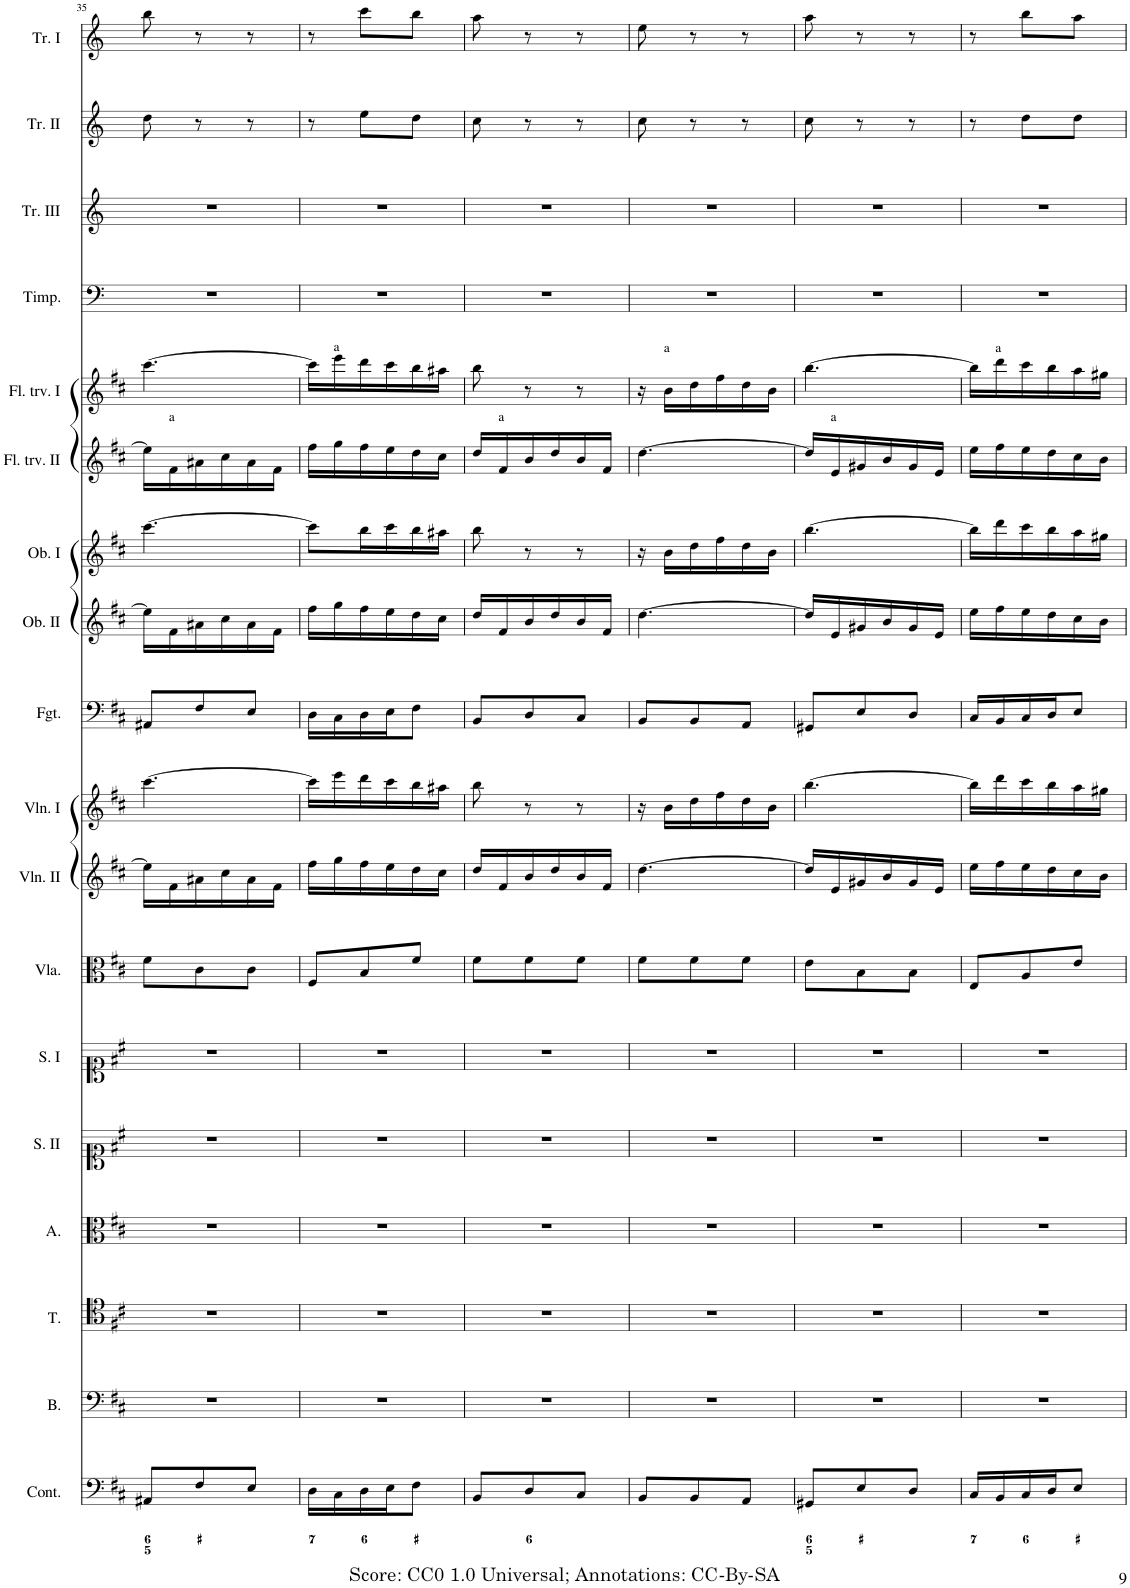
**kern	**kern	**kern	**kern	**kern	**kern	**kern	**kern	**kern	**kern	**kern	**kern	**kern	**kern	**kern	**kern	**kern	**kern	**kern
*part19	*part18	*part17	*part16	*part15	*part14	*part13	*part12	*part11	*part10	*part9	*part8	*part7	*part6	*part5	*part4	*part3	*part2	*part1
*staff19	*staff18	*staff17	*staff16	*staff15	*staff14	*staff13	*staff12	*staff11	*staff10	*staff9	*staff8	*staff7	*staff6	*staff5	*staff4	*staff3	*staff2	*staff1
*I"Continuo	*I"Continuo	*I"Basso	*I"Tenore	*I"Alto	*I"Soprano II	*I"Soprano I	*I"Viola	*I"Violino II	*I"Violino I	*I"Fagotti	*I"Oboe II	*I"Oboe I	*I"Flauto traverso II	*I"Flauto traverso I	*I"Timpani	*I"Tromba III	*I"Tromba II	*I"Tromba I
*I'Cont.	*I'Cont.	*I'B.	*I'T.	*I'A.	*I'S. II	*I'S. I	*I'Vla.	*I'Vln. II	*I'Vln. I	*I'Fgt.	*I'Ob. II	*I'Ob. I	*I'Fl. trv. II	*I'Fl. trv. I	*I'Timp.	*I'Tr. III	*I'Tr. II	*I'Tr. I
!!LO:PB:g=z
*clefF4	*clefF4	*clefF4	*clefC4	*clefC3	*clefC1	*clefC1	*clefC3	*clefG2	*clefG2	*clefF4	*clefG2	*clefG2	*clefG2	*clefG2	*clefF4	*clefG2	*clefG2	*clefG2
*	*	*	*	*	*	*	*	*	*	*	*	*	*	*	*Trd-1c-2	*Trd-1c-2	*Trd-1c-2	*Trd-1c-2
*k[f#c#]	*k[f#c#]	*k[f#c#]	*k[f#c#]	*k[f#c#]	*k[f#c#]	*k[f#c#]	*k[f#c#]	*k[f#c#]	*k[f#c#]	*k[f#c#]	*k[f#c#]	*k[f#c#]	*k[f#c#]	*k[f#c#]	*k[]	*k[]	*k[]	*k[]
*M3/8	*M3/8	*M3/8	*M3/8	*M3/8	*M3/8	*M3/8	*M3/8	*M3/8	*M3/8	*M3/8	*M3/8	*M3/8	*M3/8	*M3/8	*M3/8	*M3/8	*M3/8	*M3/8
=35	=35	=35	=35	=35	=35	=35	=35	=35	=35	=35	=35	=35	=35	=35	=35	=35	=35	=35
*	*	*^	*^	*^	*	*	*	*	*	*	*	*	*	*	*	*	*	*
8AA#X/L	8AA#X/L	4.r	4c#	4.r	4c#	4.r	4c#	4.r	4.r	8f#\L	16ee\LL]	[4.ccc#\	8AA#X/L	16ee\LL]	[4.ccc#\	16ee\LL]	[4.ccc#\	4.r	4.r	8dd\	8bb\
!	!	!	!	!	!	!	!	!	!	!	!	!	!	!	!	!LO:TX:a:t=a	!	!	!	!	!
.	.	.	.	.	.	.	.	.	.	.	16f#\	.	.	16f#\	.	16f#\	.	.	.	.	.
8F#/	8F#/	.	.	.	.	.	.	.	.	8c#\	16a#X\	.	8F#/	16a#X\	.	16a#X\	.	.	.	8r	8r
.	.	.	.	.	.	.	.	.	.	.	16cc#\	.	.	16cc#\	.	16cc#\	.	.	.	.	.
8E/J	8E/J	.	8ryy	.	8ryy	.	8ryy	.	.	8c#\J	16a#\	.	8E/J	16a#\	.	16a#\	.	.	.	8r	8r
.	.	.	.	.	.	.	.	.	.	.	16f#\JJ	.	.	16f#\JJ	.	16f#\JJ	.	.	.	.	.
*	*	*v	*v	*	*	*v	*v	*	*	*	*	*	*	*	*	*	*	*	*	*	*
*	*	*	*v	*v	*	*	*	*	*	*	*	*	*	*	*	*	*	*	*
=36	=36	=36	=36	=36	=36	=36	=36	=36	=36	=36	=36	=36	=36	=36	=36	=36	=36	=36
16D\LL	16D\LL	4.r	4.r	4.r	4.r	4.r	8F#/L	16ff#\LL	16ccc#\LL]	16D\LL	16ff#\LL	8ccc#\L]	16ff#\LL	16ccc#\LL]	4.r	4.r	8r	8r
!	!	!	!	!	!	!	!	!	!	!	!	!	!	!LO:TX:a:t=a	!	!	!	!
16C#\	16C#\	.	.	.	.	.	.	16gg\	16eee\	16C#\	16gg\	.	16gg\	16eee\	.	.	.	.
16D\	16D\	.	.	.	.	.	8B/	16ff#\	16ddd\	16D\	16ff#\	16bb\L	16ff#\	16ddd\	.	.	8ee\L	8ccc\L
16E\J	16E\J	.	.	.	.	.	.	16ee\	16ccc#\	16E\J	16ee\	16ccc#\	16ee\	16ccc#\	.	.	.	.
8F#\J	8F#\J	.	.	.	.	.	8f#/J	16dd\	16bb\	8F#\J	16dd\	16bb\	16dd\	16bb\	.	.	8dd\J	8bb\J
.	.	.	.	.	.	.	.	16cc#\JJ	16aa#X\JJ	.	16cc#\JJ	16aa#X\JJ	16cc#\JJ	16aa#X\JJ	.	.	.	.
=37	=37	=37	=37	=37	=37	=37	=37	=37	=37	=37	=37	=37	=37	=37	=37	=37	=37	=37
8BB/L	8BB/L	4.r	4.r	4.r	4.r	4.r	8f#\L	16dd/LL	8bb\	8BB/L	16dd/LL	8bb\	16dd/LL	8bb\	4.r	4.r	8cc\	8aa\
!	!	!	!	!	!	!	!	!	!	!	!	!	!LO:TX:a:t=a	!	!	!	!	!
.	.	.	.	.	.	.	.	16f#/	.	.	16f#/	.	16f#/	.	.	.	.	.
8D/	8D/	.	.	.	.	.	8f#\	16b/	8r	8D/	16b/	8r	16b/	8r	.	.	8r	8r
.	.	.	.	.	.	.	.	16dd/	.	.	16dd/	.	16dd/	.	.	.	.	.
8C#/J	8C#/J	.	.	.	.	.	8f#\J	16b/	8r	8C#/J	16b/	8r	16b/	8r	.	.	8r	8r
.	.	.	.	.	.	.	.	16f#/JJ	.	.	16f#/JJ	.	16f#/JJ	.	.	.	.	.
=38	=38	=38	=38	=38	=38	=38	=38	=38	=38	=38	=38	=38	=38	=38	=38	=38	=38	=38
8BB/L	8BB/L	4.r	4.r	4.r	4.r	4.r	8f#\L	[4.dd\	16r	8BB/L	[4.dd\	16r	[4.dd\	16r	4.r	4.r	8cc\	8ee\
!	!	!	!	!	!	!	!	!	!	!	!	!	!	!LO:TX:a:t=a	!	!	!	!
.	.	.	.	.	.	.	.	.	16b\LL	.	.	16b\LL	.	16b\LL	.	.	.	.
8BB/	8BB/	.	.	.	.	.	8f#\	.	16dd\	8BB/	.	16dd\	.	16dd\	.	.	8r	8r
.	.	.	.	.	.	.	.	.	16ff#\	.	.	16ff#\	.	16ff#\	.	.	.	.
8AA/J	8AA/J	.	.	.	.	.	8f#\J	.	16dd\	8AA/J	.	16dd\	.	16dd\	.	.	8r	8r
.	.	.	.	.	.	.	.	.	16b\JJ	.	.	16b\JJ	.	16b\JJ	.	.	.	.
=39	=39	=39	=39	=39	=39	=39	=39	=39	=39	=39	=39	=39	=39	=39	=39	=39	=39	=39
8GG#X/L	8GG#X/L	4.r	4.r	4.r	4.r	4.r	8e\L	16dd/LL]	[4.bb\	8GG#X/L	16dd/LL]	[4.bb\	16dd/LL]	[4.bb\	4.r	4.r	8cc\	8aa\
!	!	!	!	!	!	!	!	!	!	!	!	!	!LO:TX:a:t=a	!	!	!	!	!
.	.	.	.	.	.	.	.	16e/	.	.	16e/	.	16e/	.	.	.	.	.
8E/	8E/	.	.	.	.	.	8B\	16g#X/	.	8E/	16g#X/	.	16g#X/	.	.	.	8r	8r
.	.	.	.	.	.	.	.	16b/	.	.	16b/	.	16b/	.	.	.	.	.
8D/J	8D/J	.	.	.	.	.	8B\J	16g#/	.	8D/J	16g#/	.	16g#/	.	.	.	8r	8r
.	.	.	.	.	.	.	.	16e/JJ	.	.	16e/JJ	.	16e/JJ	.	.	.	.	.
=40	=40	=40	=40	=40	=40	=40	=40	=40	=40	=40	=40	=40	=40	=40	=40	=40	=40	=40
16C#\LL	16C#/LL	4.r	4.r	4.r	4.r	4.r	8E/L	16ee\LL	16bb\LL]	16C#/LL	16ee\LL	16bb\LL]	16ee\LL	16bb\LL]	4.r	4.r	8r	8r
!	!	!	!	!	!	!	!	!	!	!	!	!	!	!LO:TX:a:t=a	!	!	!	!
16BB\	16BB/	.	.	.	.	.	.	16ff#\	16ddd\	16BB/	16ff#\	16ddd\	16ff#\	16ddd\	.	.	.	.
16C#\	16C#/	.	.	.	.	.	8A/	16ee\	16ccc#\	16C#/	16ee\	16ccc#\	16ee\	16ccc#\	.	.	8dd\L	8bb\L
16D\J	16D/J	.	.	.	.	.	.	16dd\	16bb\	16D/J	16dd\	16bb\	16dd\	16bb\	.	.	.	.
8E\J	8E/J	.	.	.	.	.	8e/J	16cc#\	16aa\	8E/J	16cc#\	16aa\	16cc#\	16aa\	.	.	8dd\J	8aa\J
.	.	.	.	.	.	.	.	16b\JJ	16gg#X\JJ	.	16b\JJ	16gg#X\JJ	16b\JJ	16gg#X\JJ	.	.	.	.
=	=	=	=	=	=	=	=	=	=	=	=	=	=	=	=	=	=	=
*-	*-	*-	*-	*-	*-	*-	*-	*-	*-	*-	*-	*-	*-	*-	*-	*-	*-	*-
